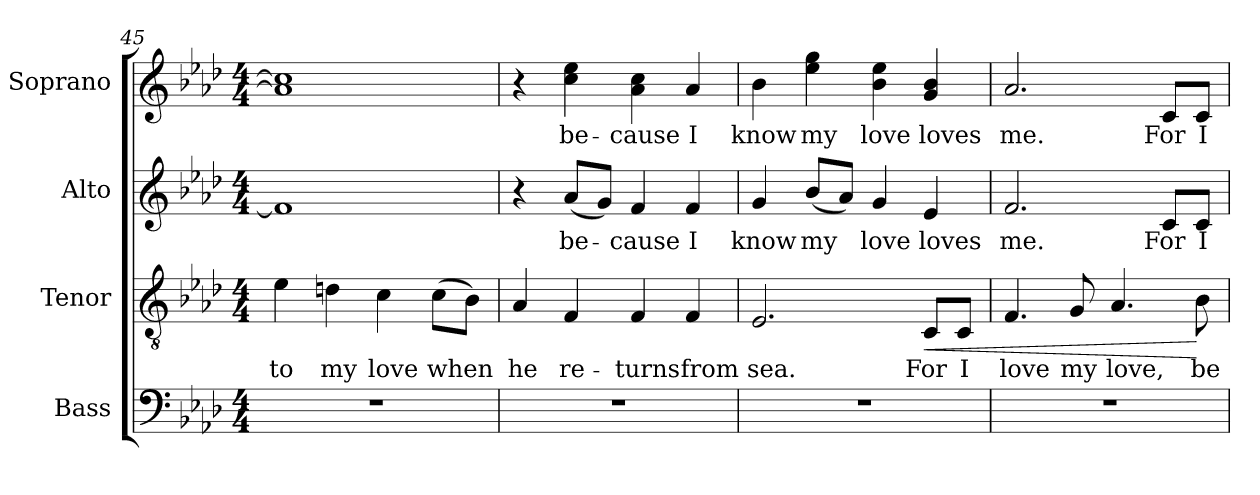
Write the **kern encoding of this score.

**kern	**kern	**text	**dynam	**kern	**text	**kern	**text
*part4	*part3	*part3	*part3	*part2	*part2	*part1	*part1
*staff4	*staff3	*staff3	*staff3	*staff2	*staff2	*staff1	*staff1
*I"Bass	*I"Tenor	*	*	*I"Alto	*	*I"Soprano	*
*I'B.	*I'T.	*	*	*I'A.	*	*I'S.	*
*clefF4	*clefGv2	*	*	*clefG2	*	*clefG2	*
*	*ITrd7c12	*	*	*	*	*	*
*k[b-e-a-d-]	*k[b-e-a-d-]	*	*	*k[b-e-a-d-]	*	*k[b-e-a-d-]	*
*A-:	*A-:	*	*	*A-:	*	*A-:	*
*M4/4	*M4/4	*	*	*M4/4	*	*M4/4	*
=45	=45	=45	=45	=45	=45	=45	=45
!	!	!LO:LY:b:color=#000000	!	!	!	!	!
1r	4E-i\	to	.	1fi]	.	1a-i] 1cci]	.
!	!	!LO:LY:b:color=#000000	!	!	!	!	!
.	4Dni\	my	.	.	.	.	.
!	!	!LO:LY:b:color=#000000	!	!	!	!	!
.	4Ci\	love	.	.	.	.	.
!	!	!LO:LY:b:color=#000000	!	!	!	!	!
.	(8Ci\L	when	.	.	.	.	.
.	8BB-i\J)	.	.	.	.	.	.
!!LO:PB:g=z
=46	=46	=46	=46	=46	=46	=46	=46
!	!	!LO:LY:b:color=#000000	!	!	!	!	!
1r	4AA-i/	he	.	4r	.	4r	.
!	!	!LO:LY:b:color=#000000	!	!	!	!	!
!	!	!	!	!	!LO:LY:b:color=#000000	!	!
!	!	!	!	!	!	!	!LO:LY:b:color=#000000
.	4FFi/	re-	.	(8a-i/L	be-	4cci\ 4ee-i	be-
.	.	.	.	8gi/J)	.	.	.
!	!	!LO:LY:b:color=#000000	!	!	!	!	!
!	!	!	!	!	!LO:LY:b:color=#000000	!	!
!	!	!	!	!	!	!	!LO:LY:b:color=#000000
.	4FFi/	-turns	.	4fi/	-cause	4a-i\ 4cci	-cause
!	!	!LO:LY:b:color=#000000	!	!	!	!	!
!	!	!	!	!	!LO:LY:b:color=#000000	!	!
!	!	!	!	!	!	!	!LO:LY:b:color=#000000
.	4FFi/	from	.	4fi/	I	4a-i/	I
=47	=47	=47	=47	=47	=47	=47	=47
!	!	!LO:LY:b:color=#000000	!	!	!	!	!
!	!	!	!	!	!LO:LY:b:color=#000000	!	!
!	!	!	!	!	!	!	!LO:LY:b:color=#000000
1r	2.EE-i/	sea.	.	4gi/	know	4b-i\	know
!	!	!	!	!	!LO:LY:b:color=#000000	!	!
!	!	!	!	!	!	!	!LO:LY:b:color=#000000
.	.	.	.	(8b-i/L	my	4ee-i\ 4ggi	my
.	.	.	.	8a-i/J)	.	.	.
!	!	!	!	!	!LO:LY:b:color=#000000	!	!
!	!	!	!	!	!	!	!LO:LY:b:color=#000000
.	.	.	.	4gi/	love	4b-i\ 4ee-i	love
!	!	!LO:LY:b:color=#000000	!LO:HP:b	!	!	!	!
!	!	!	!	!	!LO:LY:b:color=#000000	!	!
!	!	!	!	!	!	!	!LO:LY:b:color=#000000
.	8CCi/L	For	<	4e-i/	loves	4gi/ 4b-i	loves
!	!	!LO:LY:b:color=#000000	!	!	!	!	!
.	8CCi/J	I	.	.	.	.	.
=48	=48	=48	=48	=48	=48	=48	=48
!	!	!LO:LY:b:color=#000000	!	!	!	!	!
!	!	!	!	!	!LO:LY:b:color=#000000	!	!
!	!	!	!	!	!	!	!LO:LY:b:color=#000000
1r	4.FFi/	love	.	2.fi/	me.	2.a-i/	me.
!	!	!LO:LY:b:color=#000000	!	!	!	!	!
.	8GGi/	my	.	.	.	.	.
!	!	!LO:LY:b:color=#000000	!	!	!	!	!
.	4.AA-i/	love,	.	.	.	.	.
!	!	!	!	!	!LO:LY:b:color=#000000	!	!
!	!	!	!	!	!	!	!LO:LY:b:color=#000000
.	.	.	.	8ci/L	For	8ci/L	For
!	!	!LO:LY:b:color=#000000	!	!	!	!	!
!	!	!	!	!	!LO:LY:b:color=#000000	!	!
!	!	!	!	!	!	!	!LO:LY:b:color=#000000
.	8BB-i\	be-	[	8ci/J	I	8ci/J	I
=	=	=	=	=	=	=	=
*-	*-	*-	*-	*-	*-	*-	*-
